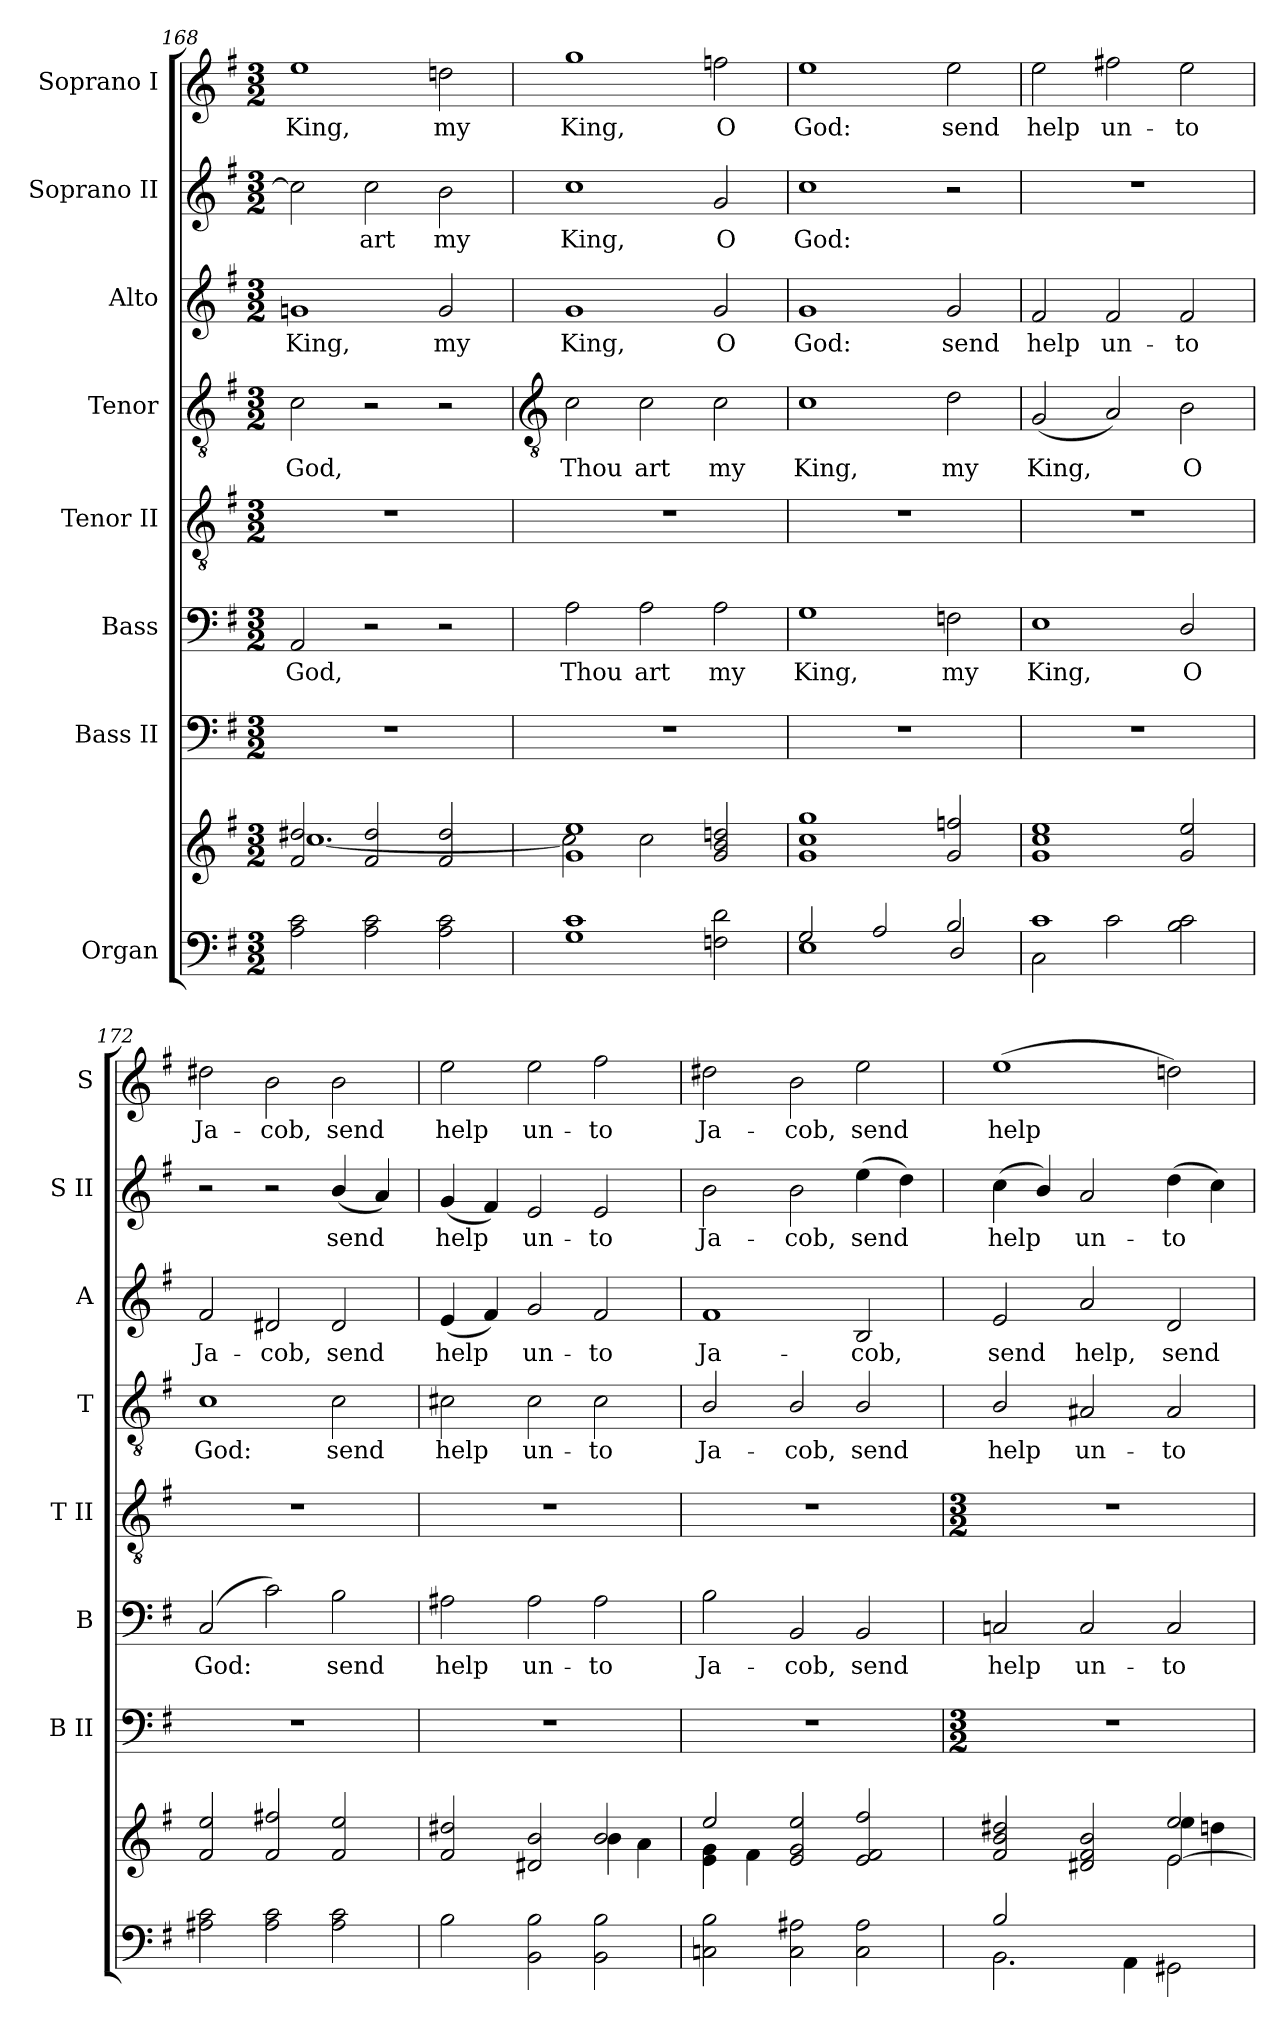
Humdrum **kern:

**kern	**kern	**kern	**kern	**text	**kern	**kern	**text	**kern	**text	**kern	**text	**kern	**text
*part8	*part8	*part7	*part6	*part6	*part5	*part4	*part4	*part3	*part3	*part2	*part2	*part1	*part1
*staff9	*staff8	*staff7	*staff6	*staff6	*staff5	*staff4	*staff4	*staff3	*staff3	*staff2	*staff2	*staff1	*staff1
*I"Organ	*	*I"Bass II	*I"Bass	*	*I"Tenor II	*I"Tenor	*	*I"Alto	*	*I"Soprano II	*	*I"Soprano I	*
*	*	*I'B II	*I'B	*	*I'T II	*I'T	*	*I'A	*	*I'S II	*	*I'S	*
!!LO:LB:g=z
*clefF4	*clefG2	*clefF4	*clefF4	*	*clefGv2	*clefGv2	*	*clefG2	*	*clefG2	*	*clefG2	*
*k[f#]	*k[f#]	*k[f#]	*k[f#]	*	*k[f#]	*k[f#]	*	*k[f#]	*	*k[f#]	*	*k[f#]	*
*G:	*G:	*G:	*G:	*	*G:	*G:	*	*G:	*	*G:	*	*G:	*
*M3/2	*M3/2	*M3/2	*M3/2	*	*M3/2	*M3/2	*	*M3/2	*	*M3/2	*	*M3/2	*
=168	=168	=168	=168	=168	=168	=168	=168	=168	=168	=168	=168	=168	=168
!LO:N:vis=1	!	!	!	!LO:LY:b	!	!	!LO:LY:b	!	!LO:LY:b	!	!	!	!LO:LY:b
*^	*^	*	*	*	*	*	*	*	*	*	*	*	*
1.ryy	2A\ 2c\	2f#/ 2dd#X/	[1.cc\	1.r	2AA	God,	1.r	2c	God,	1gn	King,	2cc]	.	1ee	King,
!	!	!	!	!	!	!	!	!	!	!	!	!	!LO:LY:b	!	!
.	2A\ 2c\	2f#/ 2dd#/	.	.	2r	.	.	2r	.	.	.	2cc	art	.	.
!	!	!	!	!	!	!	!	!	!	!	!LO:LY:b	!	!LO:LY:b	!	!LO:LY:b
.	2A\ 2c\	2f#/ 2dd#/	.	.	2r	.	.	2r	.	2g	my	2b	my	2ddn	my
!!LO:LB:g=z
=169	=169	=169	=169	=169	=169	=169	=169	=169	=169	=169	=169	=169	=169	=169	=169
*	*	*	*	*	*	*	*	*clefGv2	*	*	*	*	*	*	*
!LO:N:vis=1	!	!	!	!	!	!LO:LY:b	!	!	!LO:LY:b	!	!LO:LY:b	!	!LO:LY:b	!	!LO:LY:b
1.ryy	1G\ 1c\	1g/ 1ee/	2cc\]	1.r	2A	Thou	1.r	2c	Thou	1g	King,	1cc	King,	1gg	King,
!	!	!	!	!	!	!LO:LY:b	!	!	!LO:LY:b	!	!	!	!	!	!
.	.	.	2cc\	.	2A	art	.	2c	art	.	.	.	.	.	.
!	!	!	!	!	!	!LO:LY:b	!	!	!LO:LY:b	!	!LO:LY:b	!	!LO:LY:b	!	!LO:LY:b
.	2Fn\ 2d\	2g/ 2b/ 2ddn/	2ryy	.	2A	my	.	2c	my	2g	O	2g	O	2ffn	O
=170	=170	=170	=170	=170	=170	=170	=170	=170	=170	=170	=170	=170	=170	=170	=170
!	!	!	!LO:N:vis=1	!	!	!LO:LY:b	!	!	!LO:LY:b	!	!LO:LY:b	!	!LO:LY:b	!	!LO:LY:b
2G/	1E\	1g/ 1cc/ 1gg/	1.ryy	1.r	1G	King,	1.r	1c	King,	1g	God:	1cc	God:	1ee	God:
2A/	.	.	.	.	.	.	.	.	.	.	.	.	.	.	.
!	!	!	!	!	!	!LO:LY:b	!	!	!LO:LY:b	!	!LO:LY:b	!	!	!	!LO:LY:b
2B/	2D/	2g/ 2ffn/	.	.	2Fn	my	.	2d	my	2g	send	2r	.	2ee	send
=171	=171	=171	=171	=171	=171	=171	=171	=171	=171	=171	=171	=171	=171	=171	=171
!	!	!	!LO:N:vis=1	!	!	!LO:LY:b	!	!	!LO:LY:b	!	!LO:LY:b	!LO:N:vis=1	!	!	!LO:LY:b
1c/	2C\	1g/ 1cc/ 1ee/	1.ryy	1.r	1E	King,	1.r	(<2G	King,	2f#	help	1.r	.	2ee	help
!	!	!	!	!	!	!	!	!	!	!	!LO:LY:b	!	!	!	!LO:LY:b
.	2c\	.	.	.	.	.	.	2A)	.	2f#	un-	.	.	2ff#X	un-
!	!	!	!	!	!	!LO:LY:b	!	!	!LO:LY:b	!	!LO:LY:b	!	!	!	!LO:LY:b
2ryy	2B\ 2c\	2g/ 2ee/	.	.	2D/	O	.	2B	O	2f#	-to	.	.	2ee	-to
=172	=172	=172	=172	=172	=172	=172	=172	=172	=172	=172	=172	=172	=172	=172	=172
!LO:N:vis=1	!	!	!LO:N:vis=1	!	!	!LO:LY:b	!	!	!LO:LY:b	!	!LO:LY:b	!	!	!	!LO:LY:b
1.ryy	2A#X\ 2c\	2f#/ 2ee/	1.ryy	1.r	(2C	God:	1.r	1c	God:	2f#	Ja-	2r	.	2dd#X	Ja-
!	!	!	!	!	!	!	!	!	!	!	!LO:LY:b	!	!	!	!LO:LY:b
.	2A#\ 2c\	2f#/ 2ff#X/	.	.	2c)	.	.	.	.	2d#X	-cob,	2r	.	2b	-cob,
!	!	!	!	!	!	!LO:LY:b	!	!	!LO:LY:b	!	!LO:LY:b	!	!LO:LY:b	!	!LO:LY:b
.	2A#\ 2c\	2f#/ 2ee/	.	.	2B	send	.	2c	send	2d#	send	(<4b/	send	2b	send
.	.	.	.	.	.	.	.	.	.	.	.	4a)	.	.	.
=173	=173	=173	=173	=173	=173	=173	=173	=173	=173	=173	=173	=173	=173	=173	=173
!LO:N:vis=1	!	!	!	!	!	!LO:LY:b	!	!	!LO:LY:b	!	!LO:LY:b	!	!LO:LY:b	!	!LO:LY:b
1.ryy	2B\	2f#/ 2dd#X/	2ryy	1.r	2A#X	help	1.r	2c#X	help	(<4e	help	(<4g	help	2ee	help
.	.	.	.	.	.	.	.	.	.	4f#)	.	4f#)	.	.	.
!	!	!	!	!	!	!LO:LY:b	!	!	!LO:LY:b	!	!LO:LY:b	!	!LO:LY:b	!	!LO:LY:b
.	2BB\ 2B\	2d#X/ 2b/	2ryy	.	2A#	un-	.	2c#	un-	2g	un-	2e	un-	2ee	un-
!	!	!	!	!	!	!LO:LY:b	!	!	!LO:LY:b	!	!LO:LY:b	!	!LO:LY:b	!	!LO:LY:b
.	2BB\ 2B\	2b/	4b\	.	2A#	-to	.	2c#	-to	2f#	-to	2e	-to	2ff#	-to
.	.	.	4a\	.	.	.	.	.	.	.	.	.	.	.	.
=174	=174	=174	=174	=174	=174	=174	=174	=174	=174	=174	=174	=174	=174	=174	=174
!LO:N:vis=1	!	!	!	!	!	!LO:LY:b	!	!	!LO:LY:b	!	!LO:LY:b	!	!LO:LY:b	!	!LO:LY:b
1.ryy	2Cn\ 2B\	2ee/	4e\ 4g\	1.r	2B	Ja-	1.r	2B/	Ja-	1f#	Ja-	2b	Ja-	2dd#X	Ja-
.	.	.	4f#\	.	.	.	.	.	.	.	.	.	.	.	.
!	!	!	!	!	!	!LO:LY:b	!	!	!LO:LY:b	!	!	!	!LO:LY:b	!	!LO:LY:b
.	2C\ 2A#X\	2e/ 2g/ 2ee/	2ryy	.	2BB	-cob,	.	2B/	-cob,	.	.	2b	-cob,	2b	-cob,
!	!	!	!	!	!	!LO:LY:b	!	!	!LO:LY:b	!	!LO:LY:b	!	!LO:LY:b	!	!LO:LY:b
.	2C\ 2A#\	2e/ 2f#/ 2ff#/	2ryy	.	2BB	send	.	2B/	send	2B	-cob,	(>4ee	send	2ee	send
.	.	.	.	.	.	.	.	.	.	.	.	4dd)	.	.	.
*	*	*v	*v	*	*	*	*	*	*	*	*	*	*	*	*
!!LO:LB:g=z
=175	=175	=175	=175	=175	=175	=175	=175	=175	=175	=175	=175	=175	=175	=175
*	*	*	*M3/2	*	*	*M3/2	*	*	*	*	*	*	*	*
*	*	*^	*	*	*	*	*	*	*	*	*	*	*	*
*	*	*	*^	*	*	*	*	*	*	*	*	*	*	*	*
!	!	!	!	!	!	!	!LO:LY:b	!	!	!LO:LY:b	!	!LO:LY:b	!	!LO:LY:b	!	!LO:LY:b
2B/	2.BB\	2f#/ 2b/ 2dd#X/	2ryy	1ryy	1.r	2Cn	help	1.r	2B/	help	2e	send	(<4cc	help	(>1ee	help
.	.	.	.	.	.	.	.	.	.	.	.	.	4b/)	.	.	.
!	!	!	!	!	!	!	!LO:LY:b	!	!	!LO:LY:b	!	!LO:LY:b	!	!LO:LY:b	!	!
2ryy	.	2d#X/ 2f#/ 2b/	2ryy	.	.	2C	un-	.	2A#X	un-	2a	help,	2a	un-	.	.
.	4AA\	.	.	.	.	.	.	.	.	.	.	.	.	.	.	.
!	!	!	!	!	!	!	!LO:LY:b	!	!	!LO:LY:b	!	!LO:LY:b	!	!LO:LY:b	!	!
2ryy	2GG#X\	2ee/	4ee\	[2e\	.	2C	-to	.	2A#	-to	2d	send	(>4dd	-to	2ddn)	.
.	.	.	4ddn\	.	.	.	.	.	.	.	.	.	4cc)	.	.	.
*v	*v	*	*	*	*	*	*	*	*	*	*	*	*	*	*	*
*	*v	*v	*v	*	*	*	*	*	*	*	*	*	*	*	*
=	=	=	=	=	=	=	=	=	=	=	=	=	=
*-	*-	*-	*-	*-	*-	*-	*-	*-	*-	*-	*-	*-	*-
